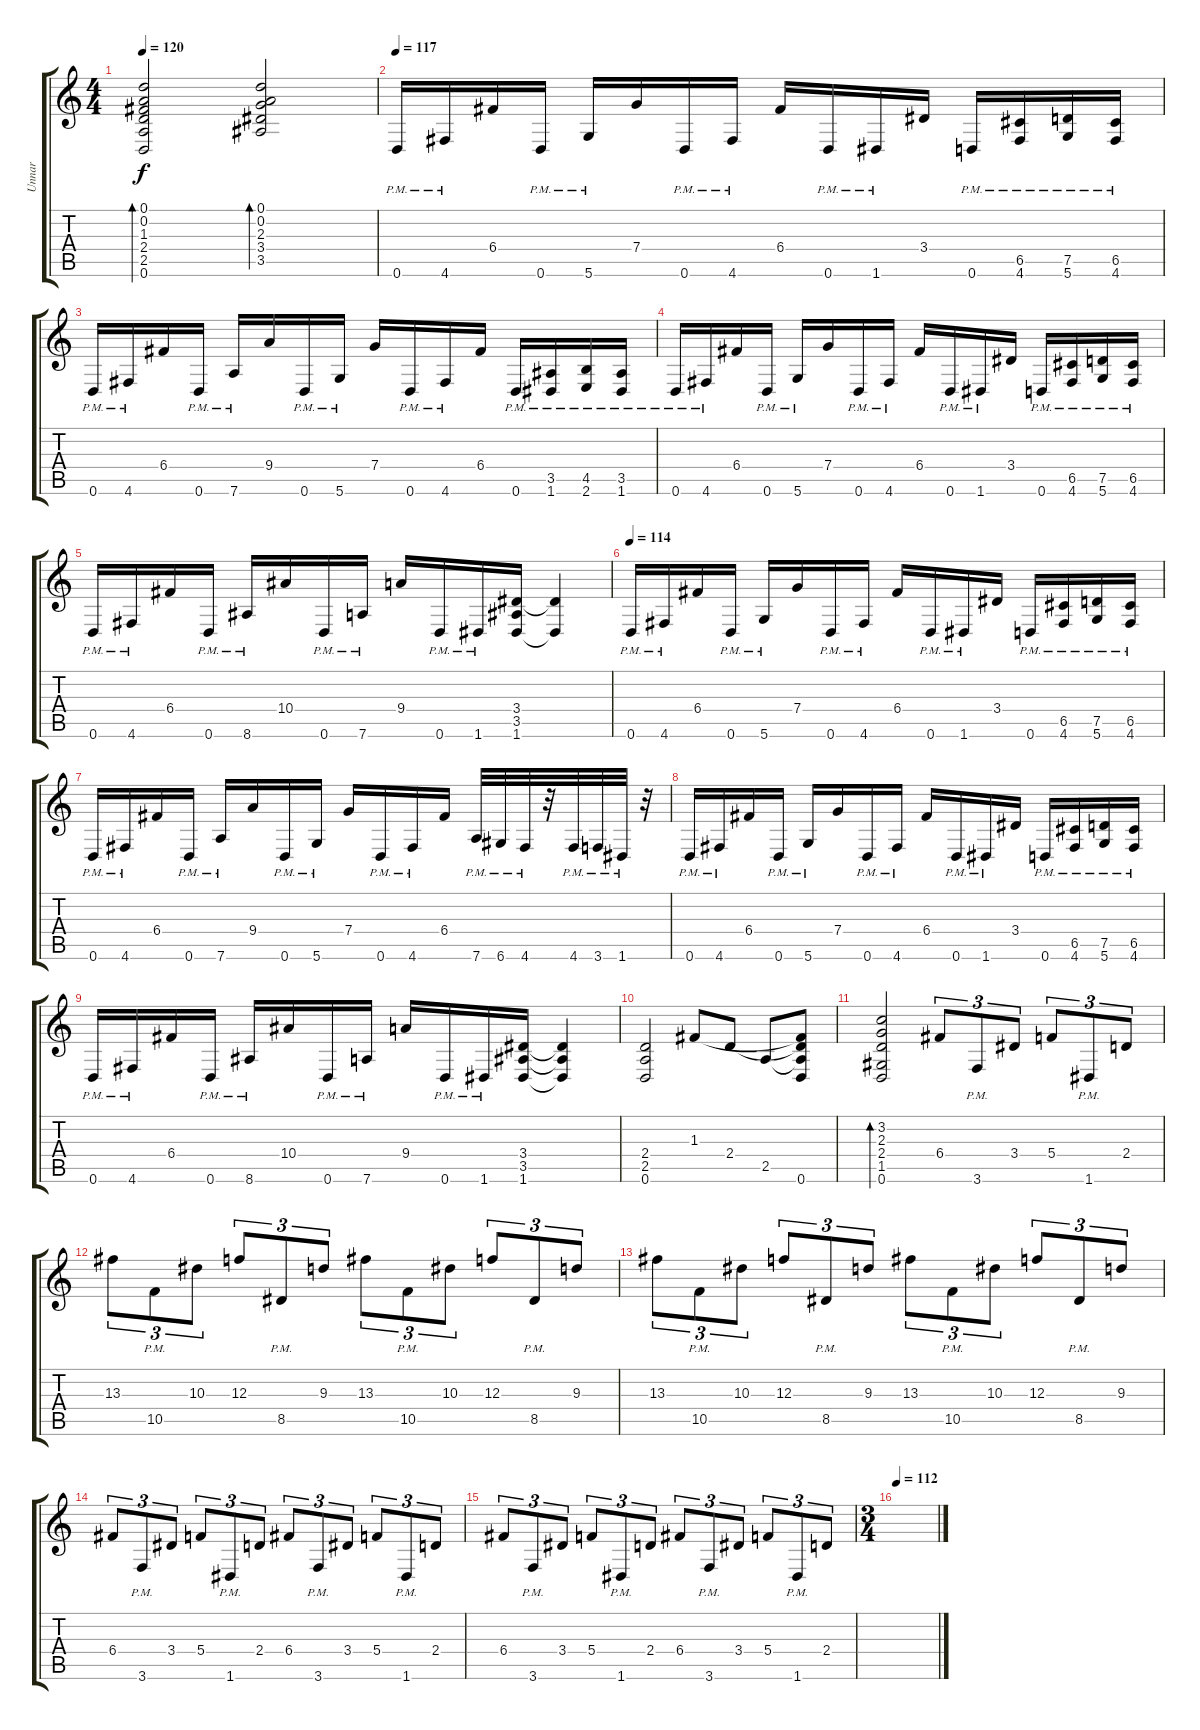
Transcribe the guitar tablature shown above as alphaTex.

\track ("Unnar" "Unnar") {instrument distortionguitar}
\staff {score tabs}
\tuning (D4 A3 F3 C3 G2 D2) {hide}
\ts (4 4)
\tempo 120
\clef g2
\ks c
(0.1 0.2 1.3 2.4 2.5 0.6).2{bd 480 dy f} (0.1 0.2 2.3 3.4 3.5).2{bd 480} |
\tempo 117
0.6{pm}.16 4.6{pm}.16 6.4.16 0.6{pm}.16 5.6{pm}.16 7.4.16 0.6{pm}.16 4.6{pm}.16 6.4.16 0.6{pm}.16 1.6{pm}.16 3.4.16 0.6{pm}.16 (6.5{pm} 4.6{pm}).16 (7.5{pm} 5.6{pm}).16 (6.5{pm} 4.6{pm}).16 |
0.6{pm}.16 4.6{pm}.16 6.4.16 0.6{pm}.16 7.6{pm}.16 9.4.16 0.6{pm}.16 5.6{pm}.16 7.4.16 0.6{pm}.16 4.6{pm}.16 6.4.16 0.6{pm}.16 (3.5{pm} 1.6{pm}).16 (4.5{pm} 2.6{pm}).16 (3.5{pm} 1.6{pm}).16 |
0.6{pm}.16 4.6{pm}.16 6.4.16 0.6{pm}.16 5.6{pm}.16 7.4.16 0.6{pm}.16 4.6{pm}.16 6.4.16 0.6{pm}.16 1.6{pm}.16 3.4.16 0.6{pm}.16 (6.5{pm} 4.6{pm}).16 (7.5{pm} 5.6{pm}).16 (6.5{pm} 4.6{pm}).16 |
0.6{pm}.16 4.6{pm}.16 6.4.16 0.6{pm}.16 8.6{pm}.16 10.4.16 0.6{pm}.16 7.6{pm}.16 9.4.16 0.6{pm}.16 1.6{pm}.16 (3.4 3.5 1.6).16 (3.4{t} 1.6{t}).4 |
\tempo 114
0.6{pm}.16 4.6{pm}.16 6.4.16 0.6{pm}.16 5.6{pm}.16 7.4.16 0.6{pm}.16 4.6{pm}.16 6.4.16 0.6{pm}.16 1.6{pm}.16 3.4.16 0.6{pm}.16 (6.5{pm} 4.6{pm}).16 (7.5{pm} 5.6{pm}).16 (6.5{pm} 4.6{pm}).16 |
0.6{pm}.16 4.6{pm}.16 6.4.16 0.6{pm}.16 7.6{pm}.16 9.4.16 0.6{pm}.16 5.6{pm}.16 7.4.16 0.6{pm}.16 4.6{pm}.16 6.4.16 7.6{pm}.32 6.6{pm}.32 4.6{pm}.32 r.32 4.6{pm}.32 3.6{pm}.32 1.6{pm}.32 r.32 |
0.6{pm}.16 4.6{pm}.16 6.4.16 0.6{pm}.16 5.6{pm}.16 7.4.16 0.6{pm}.16 4.6{pm}.16 6.4.16 0.6{pm}.16 1.6{pm}.16 3.4.16 0.6{pm}.16 (6.5{pm} 4.6{pm}).16 (7.5{pm} 5.6{pm}).16 (6.5{pm} 4.6{pm}).16 |
0.6{pm}.16 4.6{pm}.16 6.4.16 0.6{pm}.16 8.6{pm}.16 10.4.16 0.6{pm}.16 7.6{pm}.16 9.4.16 0.6{pm}.16 1.6{pm}.16 (3.4 3.5 1.6).16 (3.4{t} 3.5{t} 1.6{t}).4 |
(2.4 2.5 0.6).2 1.3.8 2.4.8 2.5.8 (1.3{t} 2.4{t} 2.5{t} 0.6).8 |
(3.2 2.3 2.4 1.5 0.6).2{bd 480} 6.4.8{tu (3 2)} 3.6{pm}.8{tu (3 2)} 3.4.8{tu (3 2)} 5.4.8{tu (3 2)} 1.6{pm}.8{tu (3 2)} 2.4.8{tu (3 2)} |
13.3.8{tu (3 2)} 10.5{pm}.8{tu (3 2)} 10.3.8{tu (3 2)} 12.3.8{tu (3 2)} 8.5{pm}.8{tu (3 2)} 9.3.8{tu (3 2)} 13.3.8{tu (3 2)} 10.5{pm}.8{tu (3 2)} 10.3.8{tu (3 2)} 12.3.8{tu (3 2)} 8.5{pm}.8{tu (3 2)} 9.3.8{tu (3 2)} |
13.3.8{tu (3 2)} 10.5{pm}.8{tu (3 2)} 10.3.8{tu (3 2)} 12.3.8{tu (3 2)} 8.5{pm}.8{tu (3 2)} 9.3.8{tu (3 2)} 13.3.8{tu (3 2)} 10.5{pm}.8{tu (3 2)} 10.3.8{tu (3 2)} 12.3.8{tu (3 2)} 8.5{pm}.8{tu (3 2)} 9.3.8{tu (3 2)} |
6.4.8{tu (3 2)} 3.6{pm}.8{tu (3 2)} 3.4.8{tu (3 2)} 5.4.8{tu (3 2)} 1.6{pm}.8{tu (3 2)} 2.4.8{tu (3 2)} 6.4.8{tu (3 2)} 3.6{pm}.8{tu (3 2)} 3.4.8{tu (3 2)} 5.4.8{tu (3 2)} 1.6{pm}.8{tu (3 2)} 2.4.8{tu (3 2)} |
6.4.8{tu (3 2)} 3.6{pm}.8{tu (3 2)} 3.4.8{tu (3 2)} 5.4.8{tu (3 2)} 1.6{pm}.8{tu (3 2)} 2.4.8{tu (3 2)} 6.4.8{tu (3 2)} 3.6{pm}.8{tu (3 2)} 3.4.8{tu (3 2)} 5.4.8{tu (3 2)} 1.6{pm}.8{tu (3 2)} 2.4.8{tu (3 2)} |
\ts (3 4)
\tempo 112
